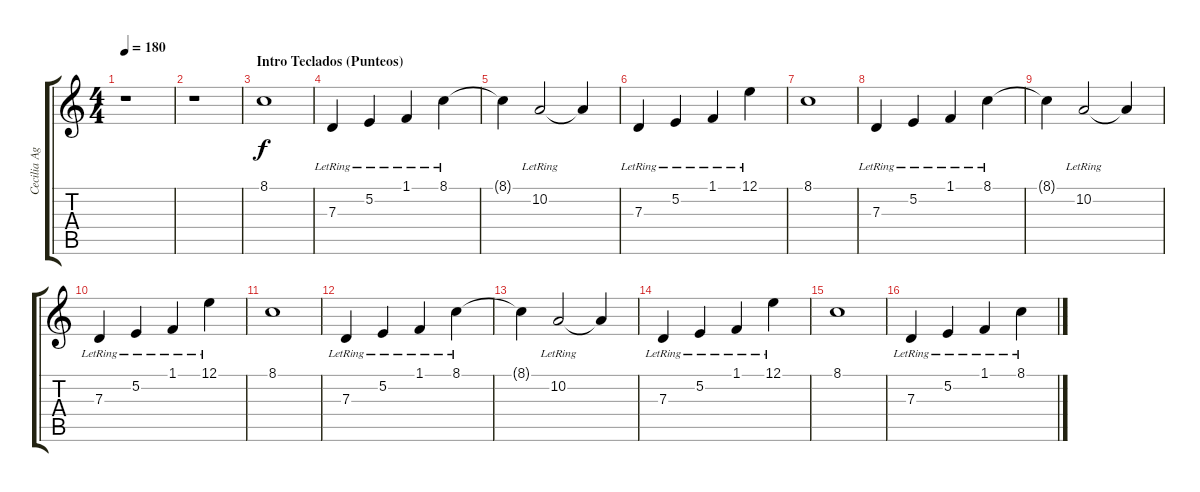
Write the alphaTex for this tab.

\track ("Cecilia Aguayo (Sintetizador 1)" "Cecilia Ag") {instrument orchestralharp}
\staff {score tabs}
\tuning (E4 B3 G3 D3 A2 E2) {hide}
\ts (4 4)
\tempo 180
\clef g2
\ks c
r.1{dy f} |
r.1 |
\section ("" "Intro Teclados (Punteos)")
8.1.1{volume 13 balance 10} |
7.3{lr}.4 5.2{lr}.4 1.1{lr}.4 8.1{lr}.4 |
8.1{t}.4 10.2{lr}.2 10.2{t}.4 |
7.3{lr}.4 5.2{lr}.4 1.1{lr}.4 12.1{lr}.4 |
8.1.1 |
7.3{lr}.4 5.2{lr}.4 1.1{lr}.4 8.1{lr}.4 |
8.1{t}.4 10.2{lr}.2 10.2{t}.4 |
7.3{lr}.4 5.2{lr}.4 1.1{lr}.4 12.1{lr}.4 |
8.1.1 |
7.3{lr}.4 5.2{lr}.4 1.1{lr}.4 8.1{lr}.4 |
8.1{t}.4 10.2{lr}.2 10.2{t}.4 |
7.3{lr}.4 5.2{lr}.4 1.1{lr}.4 12.1{lr}.4 |
8.1.1 |
7.3{lr}.4 5.2{lr}.4 1.1{lr}.4 8.1{lr}.4
